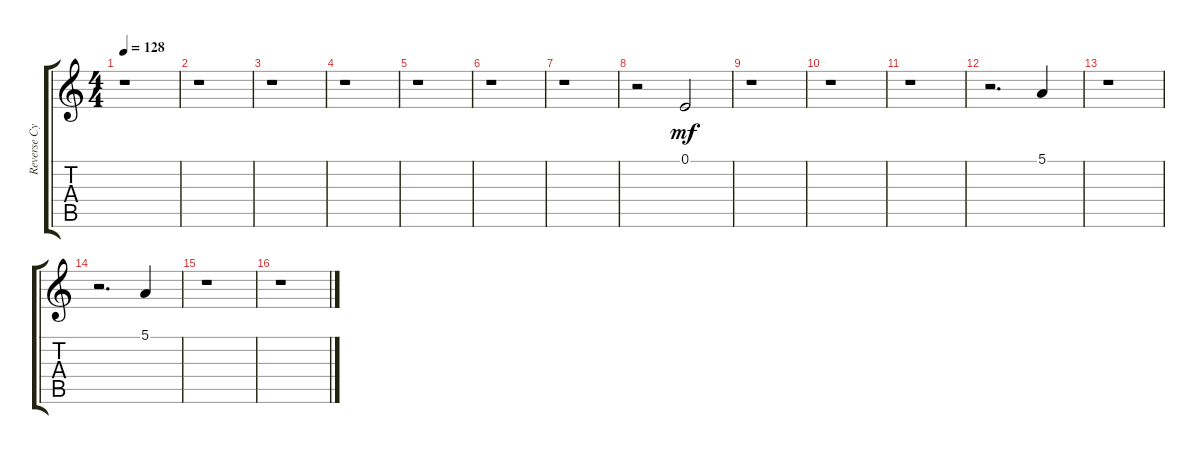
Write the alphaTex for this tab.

\track ("Reverse Cymbal      " "Reverse Cy") {instrument reversecymbal}
\staff {score tabs}
\tuning (E4 B3 G3 D3 A2 E2) {hide}
\ts (4 4)
\tempo 128
\clef g2
\ks c
r.1{dy mf} |
r.1 |
r.1 |
r.1 |
r.1 |
r.1 |
r.1 |
r.2 0.1.2 |
r.1 |
r.1 |
r.1 |
r.2{d} 5.1.4{balance 0} |
r.1 |
r.2{d} 5.1.4{balance 0} |
r.1 |
r.1
